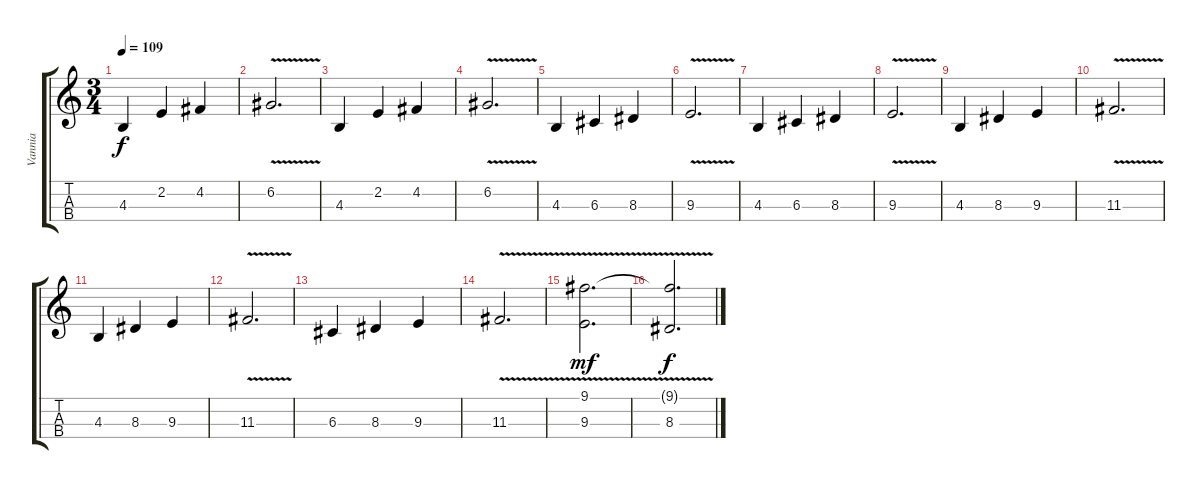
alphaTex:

\track ("Vannia" "Vannia") {instrument viola}
\staff {score tabs}
\tuning (A4 D4 G3 C3) {hide}
\ts (3 4)
\section ("" "")
\tempo 109
\clef g2
\ks c
4.3.4{dy f volume 9} 2.2.4 4.2.4 |
6.2{v}.2{d} |
4.3.4 2.2.4 4.2.4 |
6.2{v}.2{d} |
4.3.4 6.3.4 8.3.4 |
9.3{v}.2{d} |
4.3.4 6.3.4 8.3.4 |
9.3{v}.2{d} |
4.3.4 8.3.4 9.3.4 |
11.3{v}.2{d} |
4.3.4 8.3.4 9.3.4 |
11.3{v}.2{d} |
6.3.4 8.3.4 9.3.4 |
11.3{v}.2{d} |
(9.1{v} 9.3).2{d dy mf} |
(9.1{t} 8.3{v}).2{d dy f}
